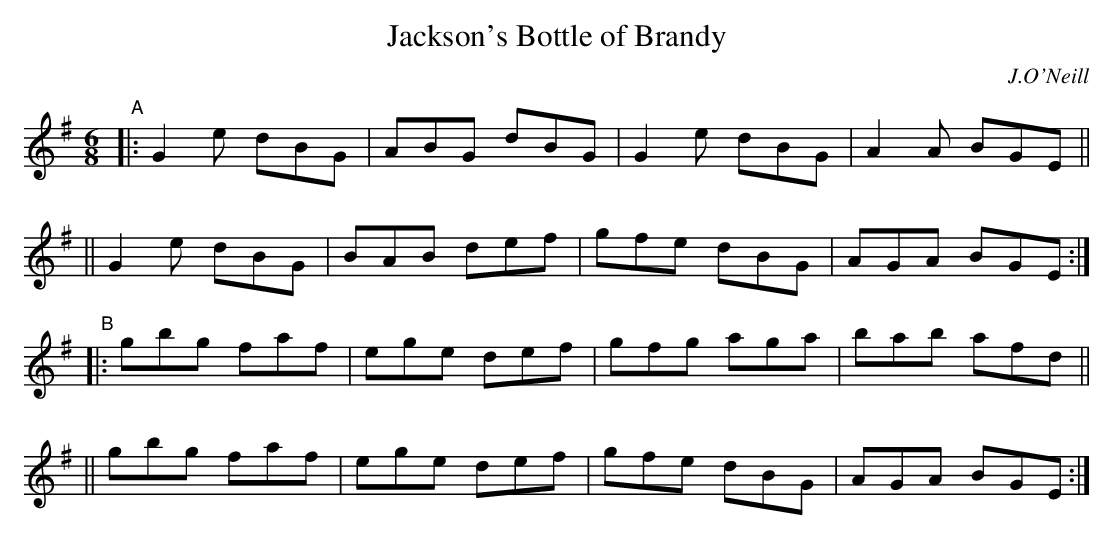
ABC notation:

X:1
T: Jackson's Bottle of Brandy
O: J.O'Neill
M: 6/8
L: 1/8
K: G	% and/or Em
"^A"\
|: G2e dBG | ABG dBG | G2e dBG | A2A BGE ||
|| G2e dBG | BAB def | gfe dBG | AGA BGE :|
"^B"\
|: gbg faf | ege def | gfg aga | bab afd ||
|| gbg faf | ege def | gfe dBG | AGA BGE :|
